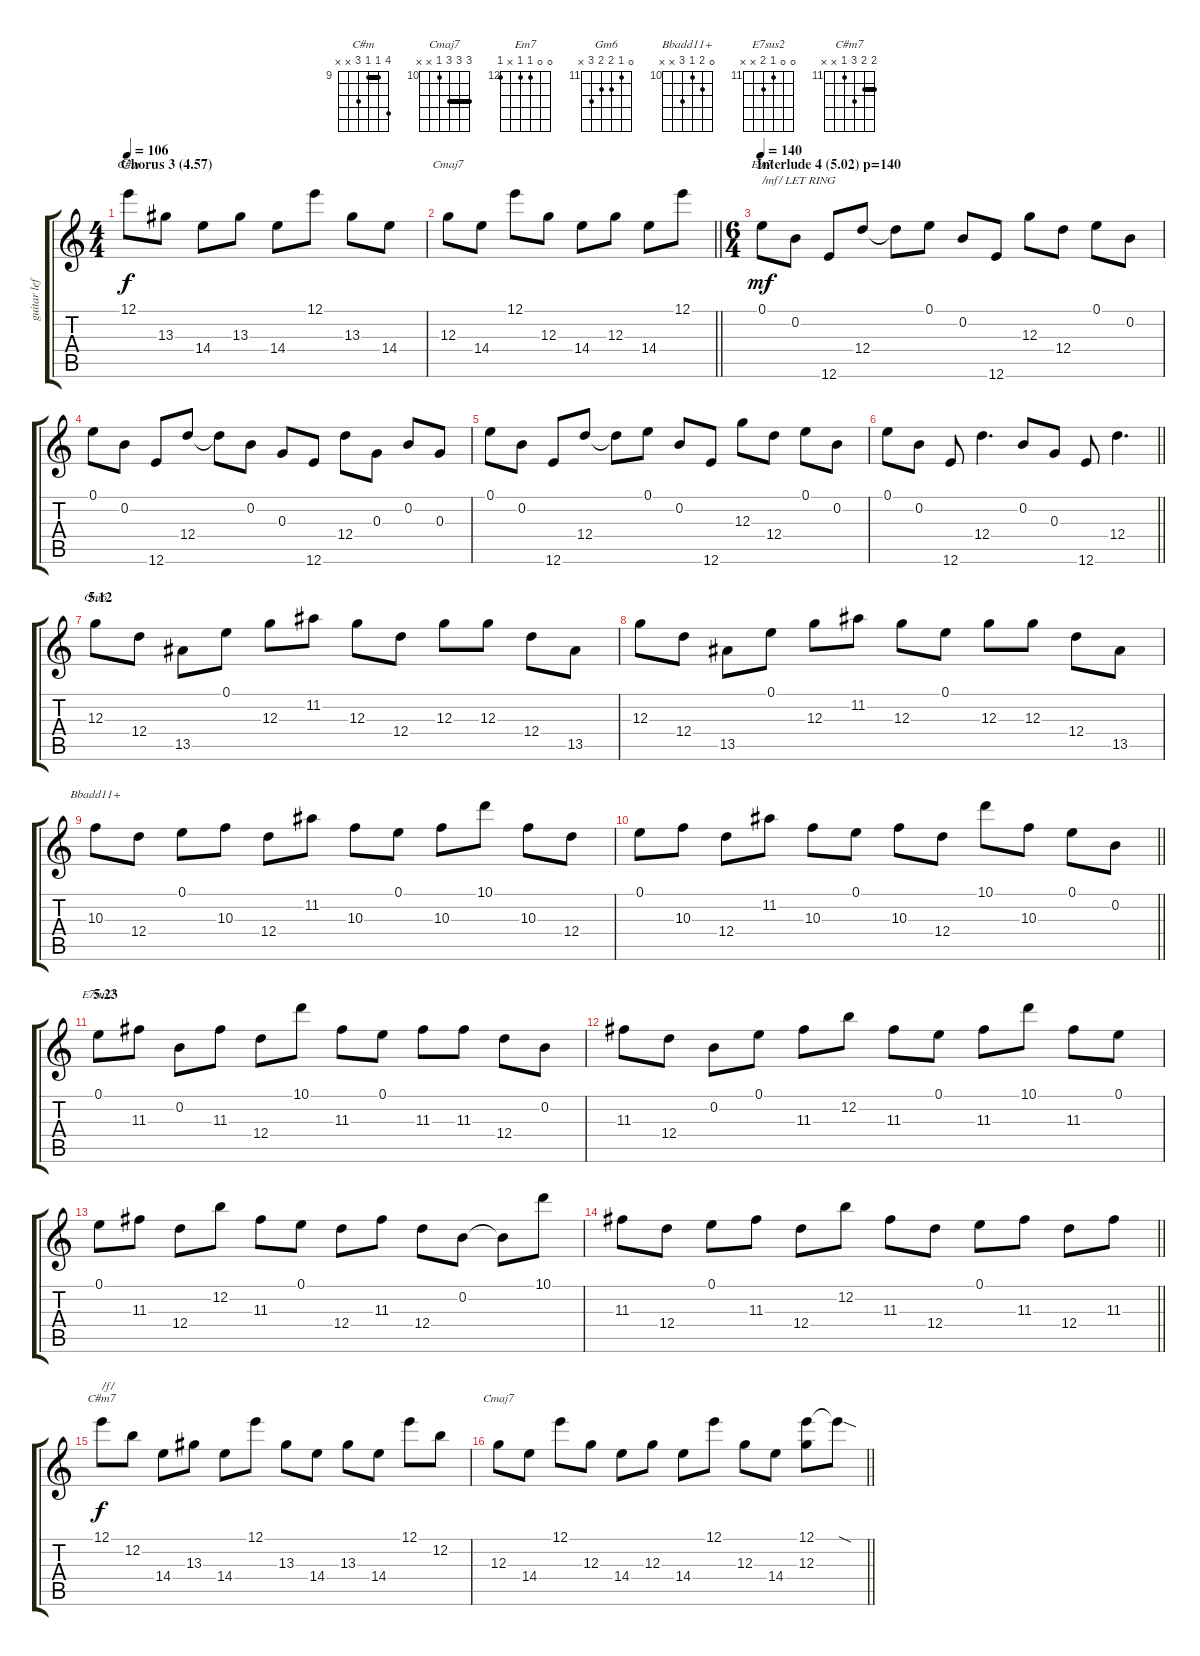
\track ("guitar left" "guitar lef") {instrument overdrivenguitar}
\staff {score tabs}
\tuning (E4 B3 G3 D3 A2 E2) {hide}
\chord ("C#m" 12 9 9 11 x x) {firstfret 9 barre 9}
\chord ("Cmaj7" 12 12 12 14 15 x) {firstfret 12 barre 12}
\chord ("Em7" 0 0 12 12 x 12) {firstfret 12}
\chord ("Gm6" 0 11 12 12 13 x) {firstfret 11}
\chord ("Bbadd11+" 0 11 10 12 x x) {firstfret 10}
\chord ("E7sus2" 0 0 11 12 x x) {firstfret 11}
\chord ("C#m7" 12 12 13 11 x x) {firstfret 11 barre 12}
\chord ("Cmaj7" 12 12 12 10 x x) {firstfret 10 barre 12}
\ts (4 4)
\section ("" "Chorus 3 (4.57)")
\tempo 106
\clef g2
\ks c
12.1.8{ch "C#m" dy f} 13.3.8 14.4.8 13.3.8 14.4.8 12.1.8 13.3.8 14.4.8 |
\barLineRight lightlight
12.3.8{ch "Cmaj7"} 14.4.8 12.1.8 12.3.8 14.4.8 12.3.8 14.4.8 12.1.8 |
\ts (6 4)
\section ("" "Interlude 4 (5.02) p=140")
\tempo 140
0.1.8{ch "Em7" txt "/mf/ LET RING" dy mf} 0.2.8 12.6.8 12.4.8 12.4{t}.8 0.1.8 0.2.8 12.6.8 12.3.8 12.4.8 0.1.8 0.2.8 |
0.1.8 0.2.8 12.6.8 12.4.8 12.4{t}.8 0.2.8 0.3.8 12.6.8 12.4.8 0.3.8 0.2.8 0.3.8 |
0.1.8 0.2.8 12.6.8 12.4.8 12.4{t}.8 0.1.8 0.2.8 12.6.8 12.3.8 12.4.8 0.1.8 0.2.8 |
\barLineRight lightlight
0.1.8 0.2.8 12.6.8 12.4.4{d} 0.2.8 0.3.8 12.6.8 12.4.4{d} |
\section ("" "5.12")
12.3.8{ch "Gm6"} 12.4.8 13.5.8 0.1.8 12.3.8 11.2.8 12.3.8 12.4.8 12.3.8 12.3.8 12.4.8 13.5.8 |
12.3.8 12.4.8 13.5.8 0.1.8 12.3.8 11.2.8 12.3.8 0.1.8 12.3.8 12.3.8 12.4.8 13.5.8 |
10.3.8{ch "Bbadd11+"} 12.4.8 0.1.8 10.3.8 12.4.8 11.2.8 10.3.8 0.1.8 10.3.8 10.1.8 10.3.8 12.4.8 |
\barLineRight lightlight
0.1.8 10.3.8 12.4.8 11.2.8 10.3.8 0.1.8 10.3.8 12.4.8 10.1.8 10.3.8 0.1.8 0.2.8 |
\section ("" "5.23")
0.1.8{ch "E7sus2"} 11.3.8 0.2.8 11.3.8 12.4.8 10.1.8 11.3.8 0.1.8 11.3.8 11.3.8 12.4.8 0.2.8 |
11.3.8 12.4.8 0.2.8 0.1.8 11.3.8 12.2.8 11.3.8 0.1.8 11.3.8 10.1.8 11.3.8 0.1.8 |
0.1.8 11.3.8 12.4.8 12.2.8 11.3.8 0.1.8 12.4.8 11.3.8 12.4.8 0.2.8 0.2{t}.8 10.1.8 |
\barLineRight lightlight
11.3.8 12.4.8 0.1.8 11.3.8 12.4.8 12.2.8 11.3.8 12.4.8 0.1.8 11.3.8 12.4.8 11.3.8 |
12.1.8{ch "C#m7" txt "/f/" dy f} 12.2.8 14.4.8 13.3.8 14.4.8 12.1.8 13.3.8 14.4.8 13.3.8 14.4.8 12.1.8 12.2.8 |
\barLineRight lightlight
12.3.8{ch "Cmaj7"} 14.4.8 12.1.8 12.3.8 14.4.8 12.3.8 14.4.8 12.1.8 12.3.8 14.4.8 (12.1 12.3).8 12.1{sod t}.8
